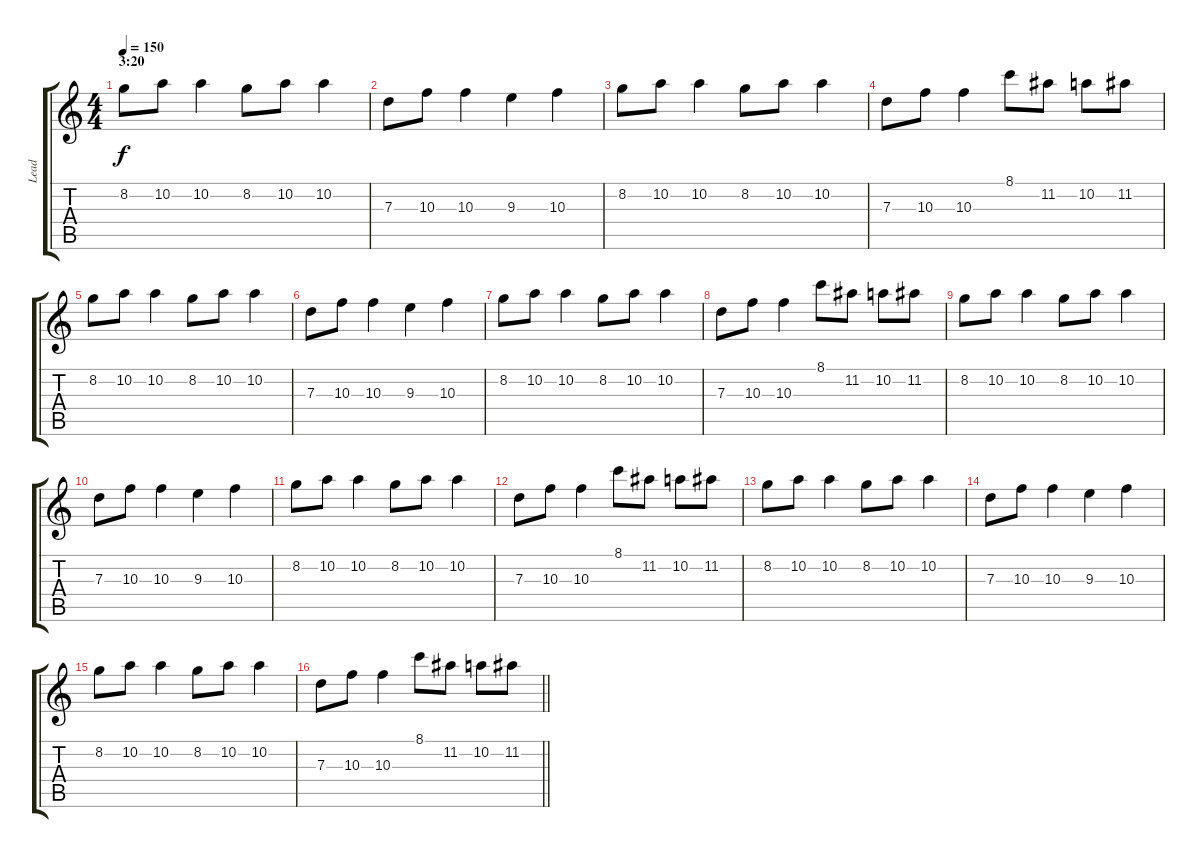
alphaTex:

\track ("Lead" "Lead") {instrument distortionguitar}
\staff {score tabs}
\tuning (E4 B3 G3 D3 A2 E2) {hide}
\ts (4 4)
\section ("" "3:20")
\tempo 150
\clef g2
\ks c
8.2.8{dy f} 10.2.8 10.2.4 8.2.8 10.2.8 10.2.4 |
7.3.8 10.3.8 10.3.4 9.3.4 10.3.4 |
8.2.8 10.2.8 10.2.4 8.2.8 10.2.8 10.2.4 |
7.3.8 10.3.8 10.3.4 8.1.8 11.2.8 10.2.8 11.2.8 |
8.2.8 10.2.8 10.2.4 8.2.8 10.2.8 10.2.4 |
7.3.8 10.3.8 10.3.4 9.3.4 10.3.4 |
8.2.8 10.2.8 10.2.4 8.2.8 10.2.8 10.2.4 |
7.3.8 10.3.8 10.3.4 8.1.8 11.2.8 10.2.8 11.2.8 |
8.2.8 10.2.8 10.2.4 8.2.8 10.2.8 10.2.4 |
7.3.8 10.3.8 10.3.4 9.3.4 10.3.4 |
8.2.8 10.2.8 10.2.4 8.2.8 10.2.8 10.2.4 |
7.3.8 10.3.8 10.3.4 8.1.8 11.2.8 10.2.8 11.2.8 |
8.2.8 10.2.8 10.2.4 8.2.8 10.2.8 10.2.4 |
7.3.8 10.3.8 10.3.4 9.3.4 10.3.4 |
8.2.8 10.2.8 10.2.4 8.2.8 10.2.8 10.2.4 |
\barLineRight lightlight
7.3.8 10.3.8 10.3.4 8.1.8 11.2.8 10.2.8 11.2.8
